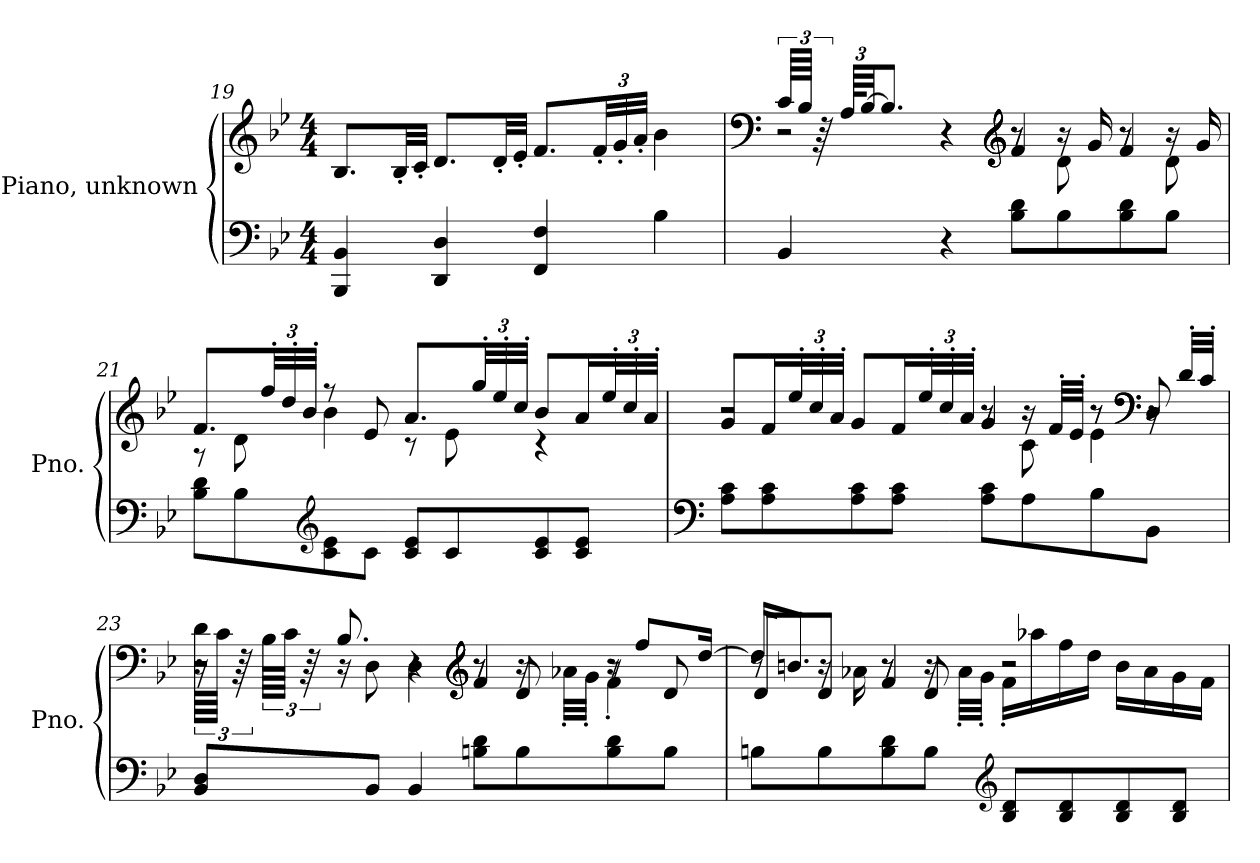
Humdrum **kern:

**kern	**kern
*part1	*part1
*staff2	*staff1
*I"Piano, unknown	*
*I'Pno.	*
!!LO:LB:g=z
*clefF4	*clefG2
*k[b-e-]	*k[b-e-]
*M4/4	*M4/4
=19	=19
4BBB-/ 4BB-/	8.B-/L
.	32B-'/LL
.	32c'/JJJ
4DD/ 4D/	8.d/L
.	32d'/LL
.	32e-'/JJJ
4FF/ 4F/	8.f/L
*	*Xbrackettup
.	48f'/LL
.	48g'/
.	48a'/JJJ
4B-\	4b-\
=20	=20
*	*clefF4
*	*^
*	*	*^
*	*	*	*brackettup
4BB-/	2r	2r	96c/LLLL
.	.	.	96B-/JJJJ
.	.	.	96r
*	*	*	*Xbrackettup
.	.	.	96A/KLLL
.	.	.	[48B-/JJ
.	.	.	8.B-/J]
4r	.	.	4r
*	*clefG2	*	*
8B-\ 8d\L	4f/	8r	8r
8B-\	.	8d\	16r
.	.	.	16g/
8B-\ 8d\	4f/	8r	8r
8B-\J	.	8d\	16r
.	.	.	16g/
*	*	*v	*v
!!LO:LB:g=z
=21	=21	=21
8B-\ 8d\L	8.f/L	8r
8B-\	.	8d\
.	48ff'/LL	.
.	48dd'/	.
.	48b-'/JJJ	.
*clefG2	*	*
8c\ 8e-\	8r	4b-\
8c\J	8e-/	.
8c/ 8e-/L	8.a/L	8r
8c/	.	8e-\
.	48gg'/LL	.
.	48ee-'/	.
.	48cc'/JJJ	.
8c/ 8e-/	8b-/L	4r
8c/ 8e-/J	16a/L	.
.	48ee-'/L	.
.	48cc'/	.
.	48a'/JJJ	.
*	*v	*v
=22	=22
*clefF4	*
*	*^
*	*	*^
8A\ 8c\L	8g/L	2r	2r
8A\ 8c\	16f/L	.	.
.	48ee-'/L	.	.
.	48cc'/	.	.
.	48a'/JJJ	.	.
8A\ 8c\	8g/L	.	.
8A\ 8c\J	16f/L	.	.
.	48ee-'/L	.	.
.	48cc'/	.	.
.	48a'/JJJ	.	.
8A\ 8c\L	8r	8r	4g/
8A\	16r	8c\	.
.	32f'/LLL	.	.
.	32e-'/JJJ	.	.
8B-\	8r	4e-\	8r
*	*clefF4	*	*
8BB-\J	16r	.	8D/
.	32d'/LLL	.	.
.	32c'/JJJ	.	.
!!LO:LB:g=z	!!	!!
=23	=23	=23	=23
*	*	*brackettup	*
8BB-/ 8D/L	16r	96d\LLLL	2r
.	.	96c\JJJJ	.
.	.	96r	.
.	.	96B-\LLLL	.
.	.	96c\JJJJ	.
.	.	96r	.
.	8.B-/	16r	.
8BB-/J	.	8D\	.
4BB-/	4r	4D\	.
*	*clefG2	*	*
8Bn\ 8d\L	4f/	8r	8r
8B\	.	16r	8d/
.	.	32a-X'\LLL	.
.	.	32g'\JJJ	.
8B\ 8d\	16r	4f'\	8r
.	8ff/L	.	.
8B\J	.	.	8d/
.	[16dd/Jk	.	.
=24	=24	=24	=24
8Bn\L	16dd/KL]	8r	8d/L
.	8.bn'/J	.	.
8B\	.	16r	8d/J
.	.	16a-X\	.
8B\ 8d\	8r	8r	4f/
8B\J	8d/	16r	.
.	.	32a-'\LLL	.
.	.	32g'\JJJ	.
*clefG2	*	*	*
8B/ 8d/L	2r	16f'\LL	2r
.	.	16aa-X\	.
8B/ 8d/	.	16ff\	.
.	.	16dd\JJ	.
8B/ 8d/	.	16b\LL	.
.	.	16a-\	.
8B/ 8d/J	.	16g\	.
.	.	16f\JJ	.
*	*v	*v	*v
=	=
*-	*-
